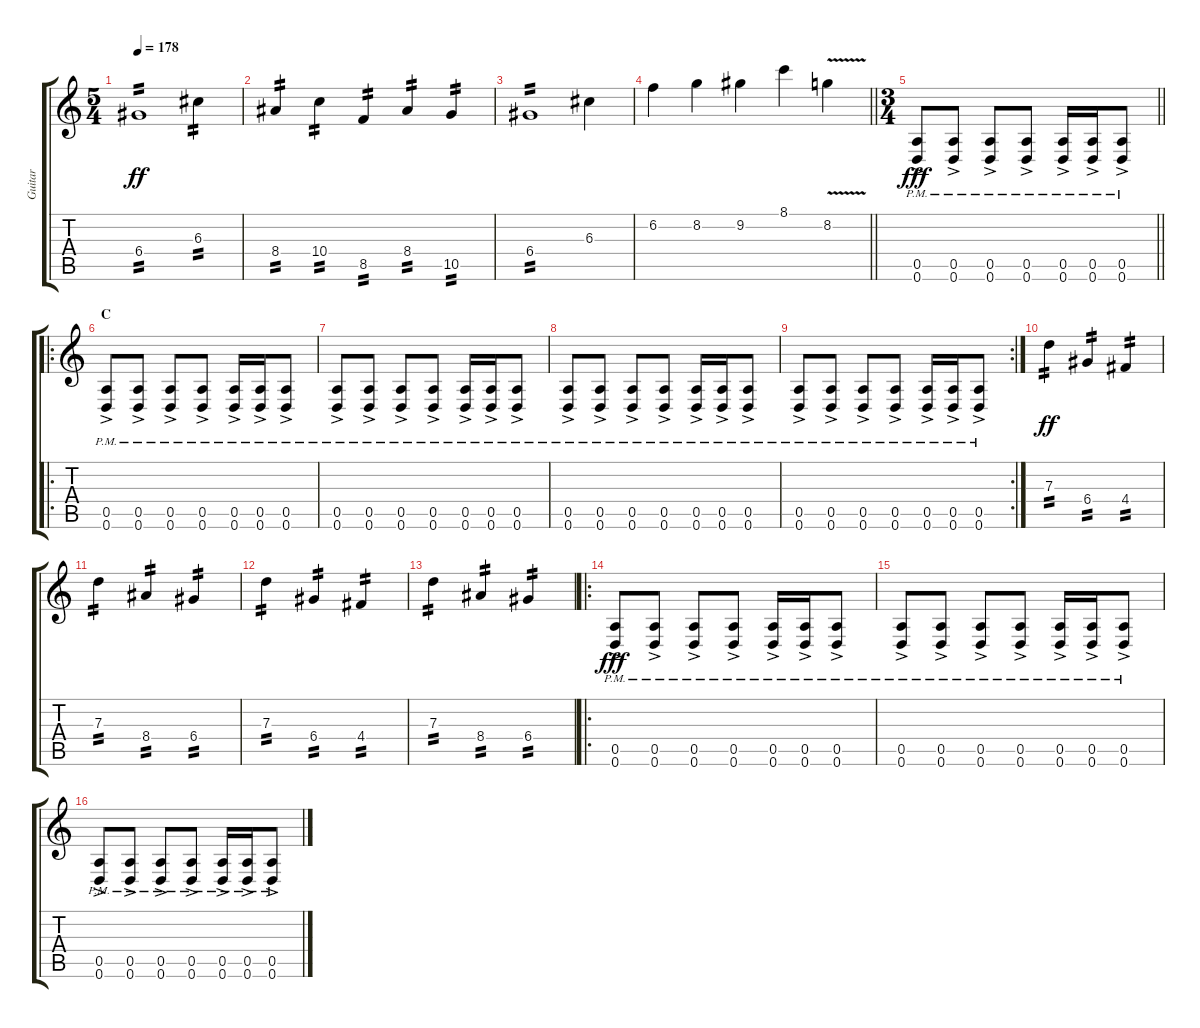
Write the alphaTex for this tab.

\track ("Guitar" "Guitar") {instrument distortionguitar}
\staff {score tabs}
\tuning (E4 B3 G3 D3 A2 D2) {hide}
\ts (5 4)
\tempo 178
\clef g2
\ks c
6.4.1{tp 2 dy ff} 6.3.4{tp 2} |
8.4.4{tp 2} 10.4.4{tp 2} 8.5.4{tp 2} 8.4.4{tp 2} 10.5.4{tp 2} |
6.4.1{tp 2} 6.3.4 |
\barLineRight lightlight
6.2.4 8.2.4 9.2.4 8.1.4 8.2{v}.4 |
\ts (3 4)
\section ("" "")
\barLineRight lightlight
(0.5{ac pm} 0.6{ac pm}).8{dy fff} (0.5{ac pm} 0.6{ac pm}).8 (0.5{ac pm} 0.6{ac pm}).8 (0.5{ac pm} 0.6{ac pm}).8 (0.5{ac pm} 0.6{ac pm}).16 (0.5{ac pm} 0.6{ac pm}).16 (0.5{ac pm} 0.6{ac pm}).8 |
\ro
\section ("" "C")
(0.5{ac pm} 0.6{ac pm}).8 (0.5{ac pm} 0.6{ac pm}).8 (0.5{ac pm} 0.6{ac pm}).8 (0.5{ac pm} 0.6{ac pm}).8 (0.5{ac pm} 0.6{ac pm}).16 (0.5{ac pm} 0.6{ac pm}).16 (0.5{ac pm} 0.6{ac pm}).8 |
(0.5{ac pm} 0.6{ac pm}).8 (0.5{ac pm} 0.6{ac pm}).8 (0.5{ac pm} 0.6{ac pm}).8 (0.5{ac pm} 0.6{ac pm}).8 (0.5{ac pm} 0.6{ac pm}).16 (0.5{ac pm} 0.6{ac pm}).16 (0.5{ac pm} 0.6{ac pm}).8 |
(0.5{ac pm} 0.6{ac pm}).8 (0.5{ac pm} 0.6{ac pm}).8 (0.5{ac pm} 0.6{ac pm}).8 (0.5{ac pm} 0.6{ac pm}).8 (0.5{ac pm} 0.6{ac pm}).16 (0.5{ac pm} 0.6{ac pm}).16 (0.5{ac pm} 0.6{ac pm}).8 |
\rc 2
(0.5{ac pm} 0.6{ac pm}).8 (0.5{ac pm} 0.6{ac pm}).8 (0.5{ac pm} 0.6{ac pm}).8 (0.5{ac pm} 0.6{ac pm}).8 (0.5{ac pm} 0.6{ac pm}).16 (0.5{ac pm} 0.6{ac pm}).16 (0.5{ac pm} 0.6{ac pm}).8 |
7.3.4{tp 2 dy ff} 6.4.4{tp 2} 4.4.4{tp 2} |
7.3.4{tp 2} 8.4.4{tp 2} 6.4.4{tp 2} |
7.3.4{tp 2} 6.4.4{tp 2} 4.4.4{tp 2} |
7.3.4{tp 2} 8.4.4{tp 2} 6.4.4{tp 2} |
\ro
(0.5{ac pm} 0.6{ac pm}).8{dy fff} (0.5{ac pm} 0.6{ac pm}).8 (0.5{ac pm} 0.6{ac pm}).8 (0.5{ac pm} 0.6{ac pm}).8 (0.5{ac pm} 0.6{ac pm}).16 (0.5{ac pm} 0.6{ac pm}).16 (0.5{ac pm} 0.6{ac pm}).8 |
(0.5{ac pm} 0.6{ac pm}).8 (0.5{ac pm} 0.6{ac pm}).8 (0.5{ac pm} 0.6{ac pm}).8 (0.5{ac pm} 0.6{ac pm}).8 (0.5{ac pm} 0.6{ac pm}).16 (0.5{ac pm} 0.6{ac pm}).16 (0.5{ac pm} 0.6{ac pm}).8 |
(0.5{ac pm} 0.6{ac pm}).8 (0.5{ac pm} 0.6{ac pm}).8 (0.5{ac pm} 0.6{ac pm}).8 (0.5{ac pm} 0.6{ac pm}).8 (0.5{ac pm} 0.6{ac pm}).16 (0.5{ac pm} 0.6{ac pm}).16 (0.5{ac pm} 0.6{ac pm}).8
